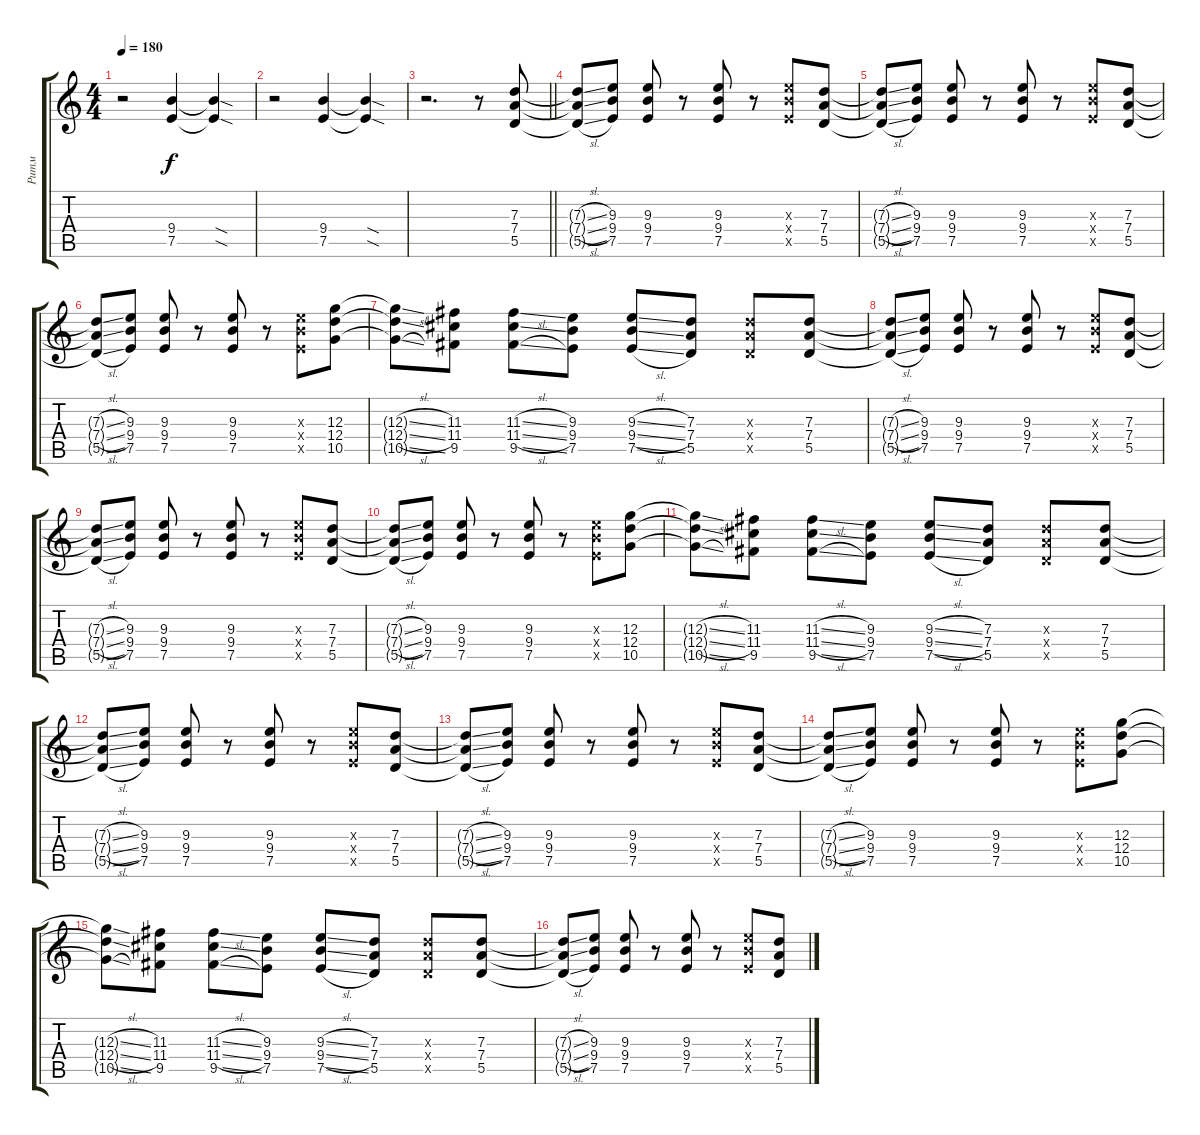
\track ("Ритм" "Ритм") {instrument distortionguitar}
\staff {score tabs}
\tuning (E4 B3 G3 D3 A2 E2) {hide}
\ts (4 4)
\tempo 180
\clef g2
\ks c
r.2{dy f} (9.4 7.5).4 (9.4{sod t} 7.5{sod t}).4 |
r.2 (9.4 7.5).4 (9.4{sod t} 7.5{sod t}).4 |
\barLineRight lightlight
r.2{d} r.8{instrument distortionguitar} (7.3 7.4 5.5).8 |
(7.3{sl t} 7.4{sl t} 5.5{sl t}).8 (9.3 9.4 7.5).8 (9.3 9.4 7.5).8 r.8 (9.3 9.4 7.5).8 r.8 (9.3{x} 9.4{x} 7.5{x}).8 (7.3 7.4 5.5).8 |
(7.3{sl t} 7.4{sl t} 5.5{sl t}).8 (9.3 9.4 7.5).8 (9.3 9.4 7.5).8 r.8 (9.3 9.4 7.5).8 r.8 (9.3{x} 9.4{x} 7.5{x}).8 (7.3 7.4 5.5).8 |
(7.3{sl t} 7.4{sl t} 5.5{sl t}).8 (9.3 9.4 7.5).8 (9.3 9.4 7.5).8 r.8 (9.3 9.4 7.5).8 r.8 (9.3{x} 9.4{x} 7.5{x}).8 (12.3 12.4 10.5).8 |
(12.3{sl t} 12.4{sl t} 10.5{sl t}).8 (11.3 11.4 9.5).8 (11.3{sl} 11.4{sl} 9.5{sl}).8 (9.3 9.4 7.5).8 (9.3{sl} 9.4{sl} 7.5{sl}).8 (7.3 7.4 5.5).8 (7.3{x} 7.4{x} 5.5{x}).8 (7.3 7.4 5.5).8 |
(7.3{sl t} 7.4{sl t} 5.5{sl t}).8 (9.3 9.4 7.5).8 (9.3 9.4 7.5).8 r.8 (9.3 9.4 7.5).8 r.8 (9.3{x} 9.4{x} 7.5{x}).8 (7.3 7.4 5.5).8 |
(7.3{sl t} 7.4{sl t} 5.5{sl t}).8 (9.3 9.4 7.5).8 (9.3 9.4 7.5).8 r.8 (9.3 9.4 7.5).8 r.8 (9.3{x} 9.4{x} 7.5{x}).8 (7.3 7.4 5.5).8 |
(7.3{sl t} 7.4{sl t} 5.5{sl t}).8 (9.3 9.4 7.5).8 (9.3 9.4 7.5).8 r.8 (9.3 9.4 7.5).8 r.8 (9.3{x} 9.4{x} 7.5{x}).8 (12.3 12.4 10.5).8 |
(12.3{sl t} 12.4{sl t} 10.5{sl t}).8 (11.3 11.4 9.5).8 (11.3{sl} 11.4{sl} 9.5{sl}).8 (9.3 9.4 7.5).8 (9.3{sl} 9.4{sl} 7.5{sl}).8 (7.3 7.4 5.5).8 (7.3{x} 7.4{x} 5.5{x}).8 (7.3 7.4 5.5).8 |
(7.3{sl t} 7.4{sl t} 5.5{sl t}).8 (9.3 9.4 7.5).8 (9.3 9.4 7.5).8 r.8 (9.3 9.4 7.5).8 r.8 (9.3{x} 9.4{x} 7.5{x}).8 (7.3 7.4 5.5).8 |
(7.3{sl t} 7.4{sl t} 5.5{sl t}).8 (9.3 9.4 7.5).8 (9.3 9.4 7.5).8 r.8 (9.3 9.4 7.5).8 r.8 (9.3{x} 9.4{x} 7.5{x}).8 (7.3 7.4 5.5).8 |
(7.3{sl t} 7.4{sl t} 5.5{sl t}).8 (9.3 9.4 7.5).8 (9.3 9.4 7.5).8 r.8 (9.3 9.4 7.5).8 r.8 (9.3{x} 9.4{x} 7.5{x}).8 (12.3 12.4 10.5).8 |
(12.3{sl t} 12.4{sl t} 10.5{sl t}).8 (11.3 11.4 9.5).8 (11.3{sl} 11.4{sl} 9.5{sl}).8 (9.3 9.4 7.5).8 (9.3{sl} 9.4{sl} 7.5{sl}).8 (7.3 7.4 5.5).8 (7.3{x} 7.4{x} 5.5{x}).8 (7.3 7.4 5.5).8 |
(7.3{sl t} 7.4{sl t} 5.5{sl t}).8 (9.3 9.4 7.5).8 (9.3 9.4 7.5).8 r.8 (9.3 9.4 7.5).8 r.8 (9.3{x} 9.4{x} 7.5{x}).8 (7.3 7.4 5.5).8
